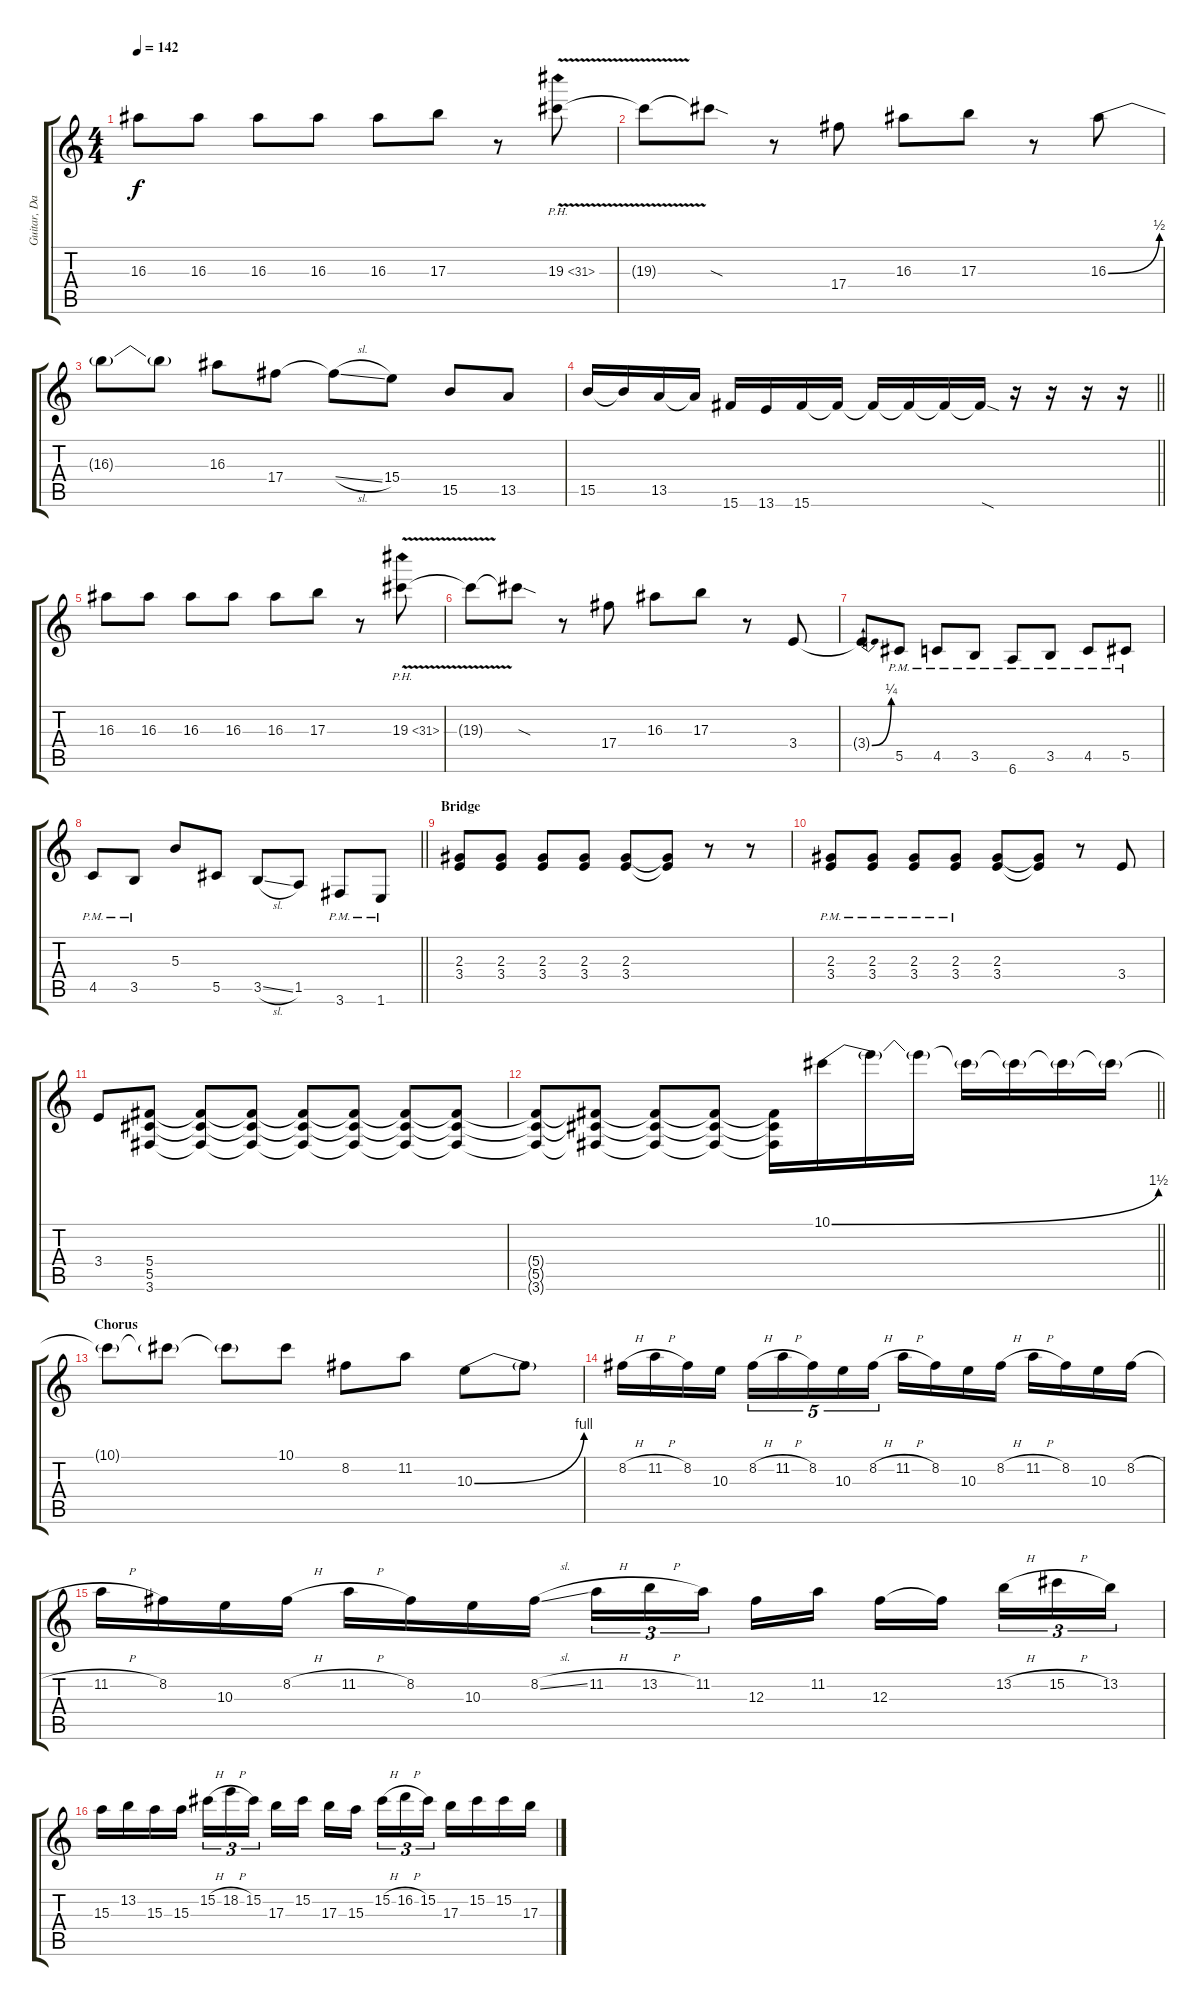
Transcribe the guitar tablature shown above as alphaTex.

\track ("Guitar, Dan" "Guitar, Da") {instrument overdrivenguitar}
\staff {score tabs}
\tuning (Eb4 Bb3 Gb3 Db3 Ab2 Eb2) {hide}
\ts (4 4)
\tempo 142
\clef g2
\ks c
16.3.8{dy f} 16.3.8 16.3.8 16.3.8 16.3.8 17.3.8 r.8 19.3{ph 12 v}.8 |
19.3{t}.8 19.3{sod t}.8 r.8 17.4.8 16.3.8 17.3.8 r.8 16.3{be (bend 0 0 60 2)}.8 |
16.3{t}.8 16.3{t}.8 16.3.8 17.4.8 17.4{sl t}.8 15.4.8 15.5.8 13.5.8 |
\barLineRight lightlight
15.5.16 15.5{t}.16 13.5.16 13.5{t}.16 15.6.16 13.6.16 15.6.16 15.6{t}.16 15.6{t}.16 15.6{t}.16 15.6{t}.16 15.6{sod t}.16 r.16 r.16 r.16 r.16 |
16.3.8 16.3.8 16.3.8 16.3.8 16.3.8 17.3.8 r.8 19.3{ph 12 v}.8 |
19.3{t}.8 19.3{sod t}.8 r.8 17.4.8 16.3.8 17.3.8 r.8 3.4.8 |
3.4{be (bend 0 0 60 1) t}.8 5.5{pm}.8 4.5{pm}.8 3.5{pm}.8 6.6{pm}.8 3.5{pm}.8 4.5{pm}.8 5.5{pm}.8 |
\barLineRight lightlight
4.5{pm}.8 3.5{pm}.8 5.3.8 5.5.8 3.5{sl}.8 1.5.8 3.6{pm}.8 1.6{pm}.8 |
\section ("" "Bridge")
(2.3 3.4).8 (2.3 3.4).8 (2.3 3.4).8 (2.3 3.4).8 (2.3 3.4).8 (2.3{t} 3.4{t}).8 r.8 r.8 |
(2.3 3.4{pm}).8 (2.3 3.4{pm}).8 (2.3 3.4{pm}).8 (2.3 3.4{pm}).8 (2.3 3.4).8 (2.3{t} 3.4{t}).8 r.8 3.4.8 |
3.4.8 (5.4 5.5 3.6).8 (5.4{t} 5.5{t} 3.6{t}).8 (5.4{t} 5.5{t} 3.6{t}).8 (5.4{t} 5.5{t} 3.6{t}).8 (5.4{t} 5.5{t} 3.6{t}).8 (5.4{t} 5.5{t} 3.6{t}).8 (5.4{t} 5.5{t} 3.6{t}).8 |
\barLineRight lightlight
(5.4{t} 5.5{t} 3.6{t}).8 (5.4{t} 5.5{t} 3.6{t}).8 (5.4{t} 5.5{t} 3.6{t}).8 (5.4{t} 5.5{t} 3.6{t}).8 (5.4{t} 5.5{t} 3.6{t}).16 10.1{be (bend 0 0 60 6)}.16 10.1{t}.16 10.1{t}.16 10.1{t}.16 10.1{t}.16 10.1{t}.16 10.1{t}.16 |
\section ("" "Chorus")
10.1{t}.8 10.1{t}.8 10.1{t}.8 10.1.8 8.2.8 11.2.8 10.3{be (bend 0 0 60 4)}.8 10.3{t}.8 |
8.2{h}.16 11.2{h}.16 8.2.16 10.3.16 8.2{h}.16{tu (5 4)} 11.2{h}.16{tu (5 4)} 8.2.16{tu (5 4)} 10.3.16{tu (5 4)} 8.2{h}.16{tu (5 4)} 11.2{h}.16 8.2.16 10.3.16 8.2{h}.16 11.2{h}.16 8.2.16 10.3.16 8.2{h}.16 |
11.2{h}.16 8.2.16 10.3.16 8.2{h}.16 11.2{h}.16 8.2.16 10.3.16 8.2{sl}.16 11.2{h}.16{tu (3 2)} 13.2{h}.16{tu (3 2)} 11.2.16{tu (3 2) beam splitsecondary} 12.3.16 11.2.16 12.3.16 12.3{t}.16{beam splitsecondary} 13.2{h}.16{tu (3 2)} 15.2{h}.16{tu (3 2)} 13.2.16{tu (3 2)} |
15.3.16 13.2.16 15.3.16 15.3.16 15.2{h}.16{tu (3 2)} 18.2{h}.16{tu (3 2)} 15.2.16{tu (3 2) beam splitsecondary} 17.3.16 15.2.16 17.3.16 15.3.16{beam splitsecondary} 15.2{h}.16{tu (3 2)} 16.2{h}.16{tu (3 2)} 15.2.16{tu (3 2)} 17.3.16 15.2.16 15.2.16 17.3.16
